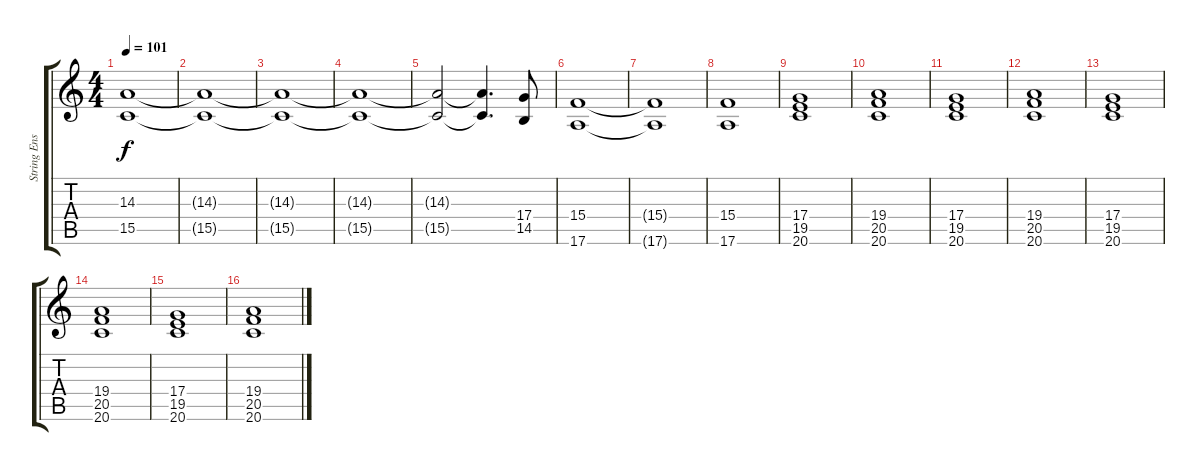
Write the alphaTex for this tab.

\track ("String Ensemble 2" "String Ens") {instrument stringensemble2}
\staff {score tabs}
\tuning (E4 B3 G3 D3 A2 E2) {hide}
\ts (4 4)
\tempo 101
\clef g2
\ks c
(14.3{t} 15.5{t}).1{dy f} |
(14.3{t} 15.5{t}).1 |
(14.3{t} 15.5{t}).1 |
(14.3{t} 15.5{t}).1 |
(14.3{t} 15.5{t}).2 (14.3{t} 15.5{t}).4{d} (17.4 14.5).8 |
(15.4 17.6).1 |
(15.4{t} 17.6{t}).1 |
(15.4 17.6).1 |
(17.4 19.5 20.6).1 |
(19.4 20.5 20.6).1 |
(17.4 19.5 20.6).1 |
(19.4 20.5 20.6).1 |
(17.4 19.5 20.6).1 |
(19.4 20.5 20.6).1 |
(17.4 19.5 20.6).1 |
(19.4 20.5 20.6).1
